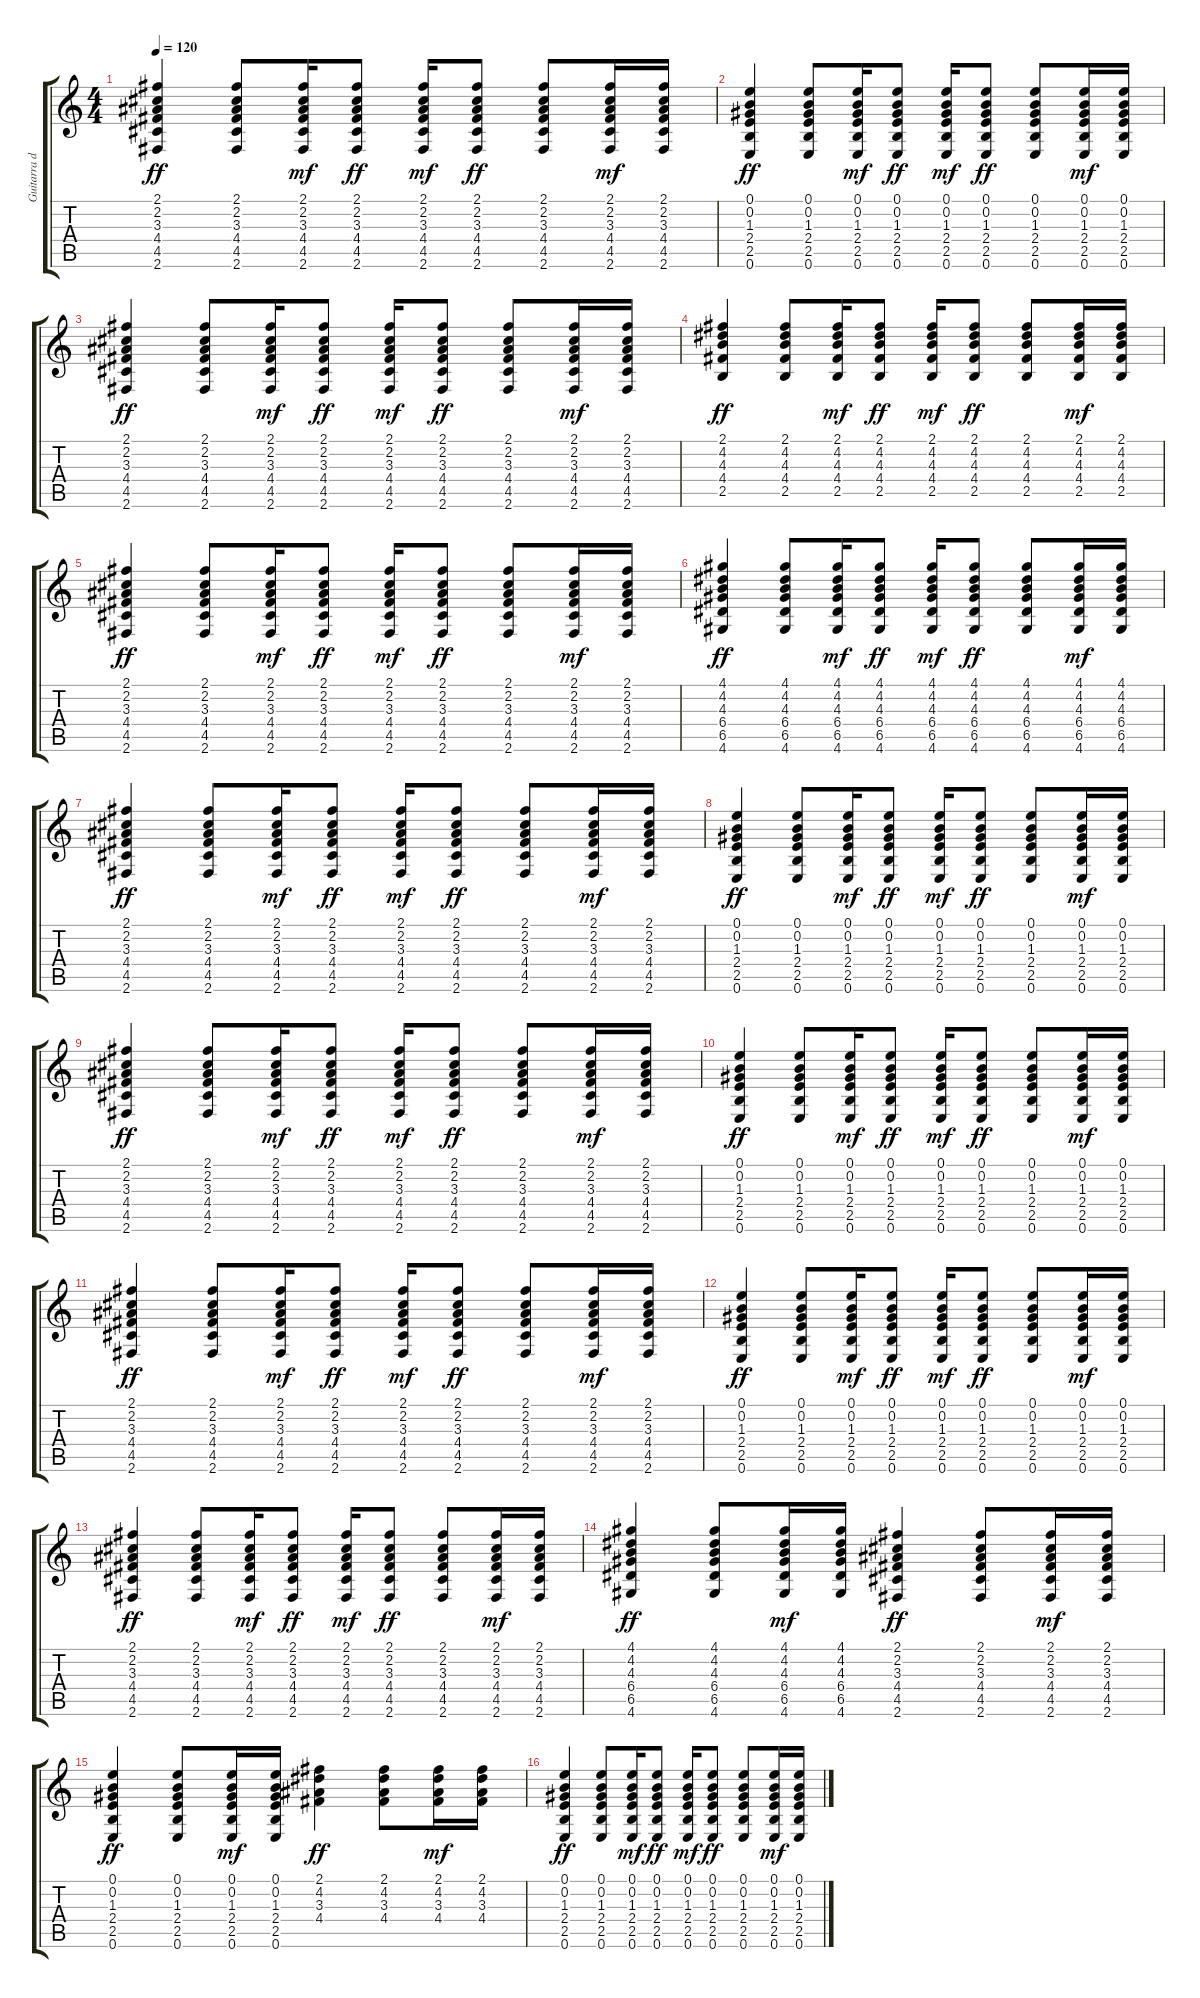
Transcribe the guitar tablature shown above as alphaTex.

\track ("Guitarra de Apoyo" "Guitarra d") {instrument acousticguitarsteel}
\staff {score tabs}
\tuning (E4 B3 G3 D3 A2 E2) {hide}
\ts (4 4)
\tempo 120
\clef g2
\ks c
(2.1 2.2 3.3 4.4 4.5 2.6).4{dy ff} (2.1 2.2 3.3 4.4 4.5 2.6).8 (2.1 2.2 3.3 4.4 4.5 2.6).16{dy mf} (2.1 2.2 3.3 4.4 4.5 2.6).8{dy ff} (2.1 2.2 3.3 4.4 4.5 2.6).16{dy mf} (2.1 2.2 3.3 4.4 4.5 2.6).8{dy ff} (2.1 2.2 3.3 4.4 4.5 2.6).8 (2.1 2.2 3.3 4.4 4.5 2.6).16{dy mf} (2.1 2.2 3.3 4.4 4.5 2.6).16 |
(0.1 0.2 1.3 2.4 2.5 0.6).4{dy ff} (0.1 0.2 1.3 2.4 2.5 0.6).8 (0.1 0.2 1.3 2.4 2.5 0.6).16{dy mf} (0.1 0.2 1.3 2.4 2.5 0.6).8{dy ff} (0.1 0.2 1.3 2.4 2.5 0.6).16{dy mf} (0.1 0.2 1.3 2.4 2.5 0.6).8{dy ff} (0.1 0.2 1.3 2.4 2.5 0.6).8 (0.1 0.2 1.3 2.4 2.5 0.6).16{dy mf} (0.1 0.2 1.3 2.4 2.5 0.6).16 |
(2.1 2.2 3.3 4.4 4.5 2.6).4{dy ff} (2.1 2.2 3.3 4.4 4.5 2.6).8 (2.1 2.2 3.3 4.4 4.5 2.6).16{dy mf} (2.1 2.2 3.3 4.4 4.5 2.6).8{dy ff} (2.1 2.2 3.3 4.4 4.5 2.6).16{dy mf} (2.1 2.2 3.3 4.4 4.5 2.6).8{dy ff} (2.1 2.2 3.3 4.4 4.5 2.6).8 (2.1 2.2 3.3 4.4 4.5 2.6).16{dy mf} (2.1 2.2 3.3 4.4 4.5 2.6).16 |
(2.1 4.2 4.3 4.4 2.5).4{dy ff} (2.1 4.2 4.3 4.4 2.5).8 (2.1 4.2 4.3 4.4 2.5).16{dy mf} (2.1 4.2 4.3 4.4 2.5).8{dy ff} (2.1 4.2 4.3 4.4 2.5).16{dy mf} (2.1 4.2 4.3 4.4 2.5).8{dy ff} (2.1 4.2 4.3 4.4 2.5).8 (2.1 4.2 4.3 4.4 2.5).16{dy mf} (2.1 4.2 4.3 4.4 2.5).16 |
(2.1 2.2 3.3 4.4 4.5 2.6).4{dy ff} (2.1 2.2 3.3 4.4 4.5 2.6).8 (2.1 2.2 3.3 4.4 4.5 2.6).16{dy mf} (2.1 2.2 3.3 4.4 4.5 2.6).8{dy ff} (2.1 2.2 3.3 4.4 4.5 2.6).16{dy mf} (2.1 2.2 3.3 4.4 4.5 2.6).8{dy ff} (2.1 2.2 3.3 4.4 4.5 2.6).8 (2.1 2.2 3.3 4.4 4.5 2.6).16{dy mf} (2.1 2.2 3.3 4.4 4.5 2.6).16 |
(4.1 4.2 4.3 6.4 6.5 4.6).4{dy ff} (4.1 4.2 4.3 6.4 6.5 4.6).8 (4.1 4.2 4.3 6.4 6.5 4.6).16{dy mf} (4.1 4.2 4.3 6.4 6.5 4.6).8{dy ff} (4.1 4.2 4.3 6.4 6.5 4.6).16{dy mf} (4.1 4.2 4.3 6.4 6.5 4.6).8{dy ff} (4.1 4.2 4.3 6.4 6.5 4.6).8 (4.1 4.2 4.3 6.4 6.5 4.6).16{dy mf} (4.1 4.2 4.3 6.4 6.5 4.6).16 |
(2.1 2.2 3.3 4.4 4.5 2.6).4{dy ff} (2.1 2.2 3.3 4.4 4.5 2.6).8 (2.1 2.2 3.3 4.4 4.5 2.6).16{dy mf} (2.1 2.2 3.3 4.4 4.5 2.6).8{dy ff} (2.1 2.2 3.3 4.4 4.5 2.6).16{dy mf} (2.1 2.2 3.3 4.4 4.5 2.6).8{dy ff} (2.1 2.2 3.3 4.4 4.5 2.6).8 (2.1 2.2 3.3 4.4 4.5 2.6).16{dy mf} (2.1 2.2 3.3 4.4 4.5 2.6).16 |
(0.1 0.2 1.3 2.4 2.5 0.6).4{dy ff} (0.1 0.2 1.3 2.4 2.5 0.6).8 (0.1 0.2 1.3 2.4 2.5 0.6).16{dy mf} (0.1 0.2 1.3 2.4 2.5 0.6).8{dy ff} (0.1 0.2 1.3 2.4 2.5 0.6).16{dy mf} (0.1 0.2 1.3 2.4 2.5 0.6).8{dy ff} (0.1 0.2 1.3 2.4 2.5 0.6).8 (0.1 0.2 1.3 2.4 2.5 0.6).16{dy mf} (0.1 0.2 1.3 2.4 2.5 0.6).16 |
(2.1 2.2 3.3 4.4 4.5 2.6).4{dy ff} (2.1 2.2 3.3 4.4 4.5 2.6).8 (2.1 2.2 3.3 4.4 4.5 2.6).16{dy mf} (2.1 2.2 3.3 4.4 4.5 2.6).8{dy ff} (2.1 2.2 3.3 4.4 4.5 2.6).16{dy mf} (2.1 2.2 3.3 4.4 4.5 2.6).8{dy ff} (2.1 2.2 3.3 4.4 4.5 2.6).8 (2.1 2.2 3.3 4.4 4.5 2.6).16{dy mf} (2.1 2.2 3.3 4.4 4.5 2.6).16 |
(0.1 0.2 1.3 2.4 2.5 0.6).4{dy ff} (0.1 0.2 1.3 2.4 2.5 0.6).8 (0.1 0.2 1.3 2.4 2.5 0.6).16{dy mf} (0.1 0.2 1.3 2.4 2.5 0.6).8{dy ff} (0.1 0.2 1.3 2.4 2.5 0.6).16{dy mf} (0.1 0.2 1.3 2.4 2.5 0.6).8{dy ff} (0.1 0.2 1.3 2.4 2.5 0.6).8 (0.1 0.2 1.3 2.4 2.5 0.6).16{dy mf} (0.1 0.2 1.3 2.4 2.5 0.6).16 |
(2.1 2.2 3.3 4.4 4.5 2.6).4{dy ff} (2.1 2.2 3.3 4.4 4.5 2.6).8 (2.1 2.2 3.3 4.4 4.5 2.6).16{dy mf} (2.1 2.2 3.3 4.4 4.5 2.6).8{dy ff} (2.1 2.2 3.3 4.4 4.5 2.6).16{dy mf} (2.1 2.2 3.3 4.4 4.5 2.6).8{dy ff} (2.1 2.2 3.3 4.4 4.5 2.6).8 (2.1 2.2 3.3 4.4 4.5 2.6).16{dy mf} (2.1 2.2 3.3 4.4 4.5 2.6).16 |
(0.1 0.2 1.3 2.4 2.5 0.6).4{dy ff} (0.1 0.2 1.3 2.4 2.5 0.6).8 (0.1 0.2 1.3 2.4 2.5 0.6).16{dy mf} (0.1 0.2 1.3 2.4 2.5 0.6).8{dy ff} (0.1 0.2 1.3 2.4 2.5 0.6).16{dy mf} (0.1 0.2 1.3 2.4 2.5 0.6).8{dy ff} (0.1 0.2 1.3 2.4 2.5 0.6).8 (0.1 0.2 1.3 2.4 2.5 0.6).16{dy mf} (0.1 0.2 1.3 2.4 2.5 0.6).16 |
(2.1 2.2 3.3 4.4 4.5 2.6).4{dy ff} (2.1 2.2 3.3 4.4 4.5 2.6).8 (2.1 2.2 3.3 4.4 4.5 2.6).16{dy mf} (2.1 2.2 3.3 4.4 4.5 2.6).8{dy ff} (2.1 2.2 3.3 4.4 4.5 2.6).16{dy mf} (2.1 2.2 3.3 4.4 4.5 2.6).8{dy ff} (2.1 2.2 3.3 4.4 4.5 2.6).8 (2.1 2.2 3.3 4.4 4.5 2.6).16{dy mf} (2.1 2.2 3.3 4.4 4.5 2.6).16 |
(4.1 4.2 4.3 6.4 6.5 4.6).4{dy ff} (4.1 4.2 4.3 6.4 6.5 4.6).8 (4.1 4.2 4.3 6.4 6.5 4.6).16{dy mf} (4.1 4.2 4.3 6.4 6.5 4.6).16 (2.1 2.2 3.3 4.4 4.5 2.6).4{dy ff} (2.1 2.2 3.3 4.4 4.5 2.6).8 (2.1 2.2 3.3 4.4 4.5 2.6).16{dy mf} (2.1 2.2 3.3 4.4 4.5 2.6).16 |
(0.1 0.2 1.3 2.4 2.5 0.6).4{dy ff} (0.1 0.2 1.3 2.4 2.5 0.6).8 (0.1 0.2 1.3 2.4 2.5 0.6).16{dy mf} (0.1 0.2 1.3 2.4 2.5 0.6).16 (2.1 4.2 3.3 4.4).4{dy ff} (2.1 4.2 3.3 4.4).8 (2.1 4.2 3.3 4.4).16{dy mf} (2.1 4.2 3.3 4.4).16 |
(0.1 0.2 1.3 2.4 2.5 0.6).4{dy ff} (0.1 0.2 1.3 2.4 2.5 0.6).8 (0.1 0.2 1.3 2.4 2.5 0.6).16{dy mf} (0.1 0.2 1.3 2.4 2.5 0.6).8{dy ff} (0.1 0.2 1.3 2.4 2.5 0.6).16{dy mf} (0.1 0.2 1.3 2.4 2.5 0.6).8{dy ff} (0.1 0.2 1.3 2.4 2.5 0.6).8 (0.1 0.2 1.3 2.4 2.5 0.6).16{dy mf} (0.1 0.2 1.3 2.4 2.5 0.6).16
